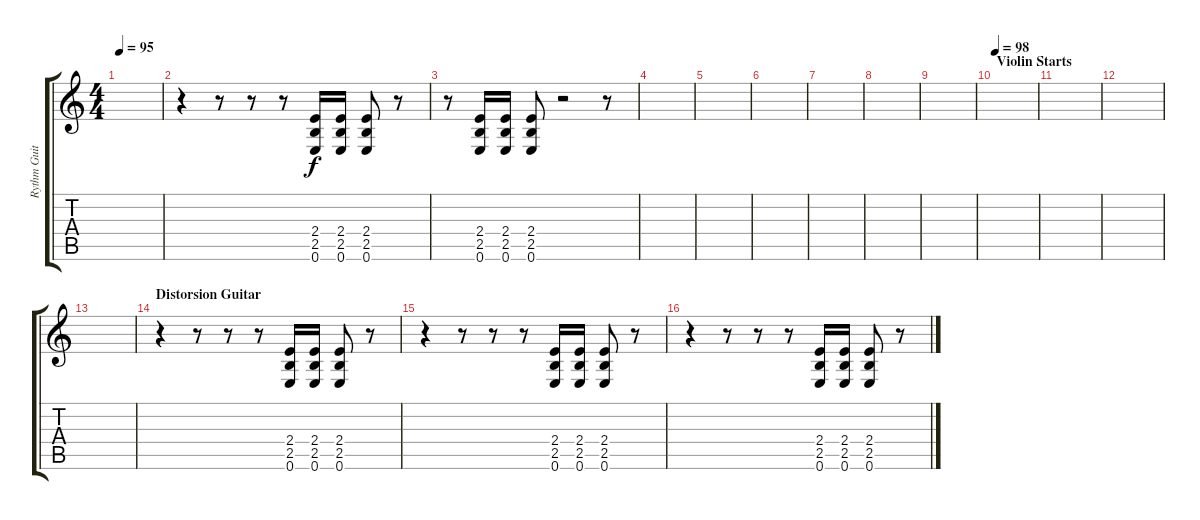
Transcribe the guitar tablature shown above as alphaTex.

\track ("Rythm Guitar" "Rythm Guit") {instrument distortionguitar}
\staff {score tabs}
\tuning (E4 B3 G3 D3 A2 E2) {hide}
\ts (4 4)
\tempo 95
\clef g2
\ks c
|
r.4 r.8 r.8 r.8 (2.4 2.5 0.6).16{volume 12} (2.4 2.5 0.6).16 (2.4 2.5 0.6).8 r.8 |
r.8{volume 8} (2.4 2.5 0.6).16 (2.4 2.5 0.6).16 (2.4 2.5 0.6).8 r.2 r.8 |
|
|
|
|
|
|
\section ("" "Violin Starts")
\tempo 98
|
|
|
|
\section ("" "Distorsion Guitar")
r.4{volume 10} r.8 r.8 r.8 (2.4 2.5 0.6).16 (2.4 2.5 0.6).16 (2.4 2.5 0.6).8 r.8 |
r.4 r.8 r.8 r.8 (2.4 2.5 0.6).16 (2.4 2.5 0.6).16 (2.4 2.5 0.6).8 r.8 |
r.4 r.8 r.8 r.8 (2.4 2.5 0.6).16 (2.4 2.5 0.6).16 (2.4 2.5 0.6).8 r.8
